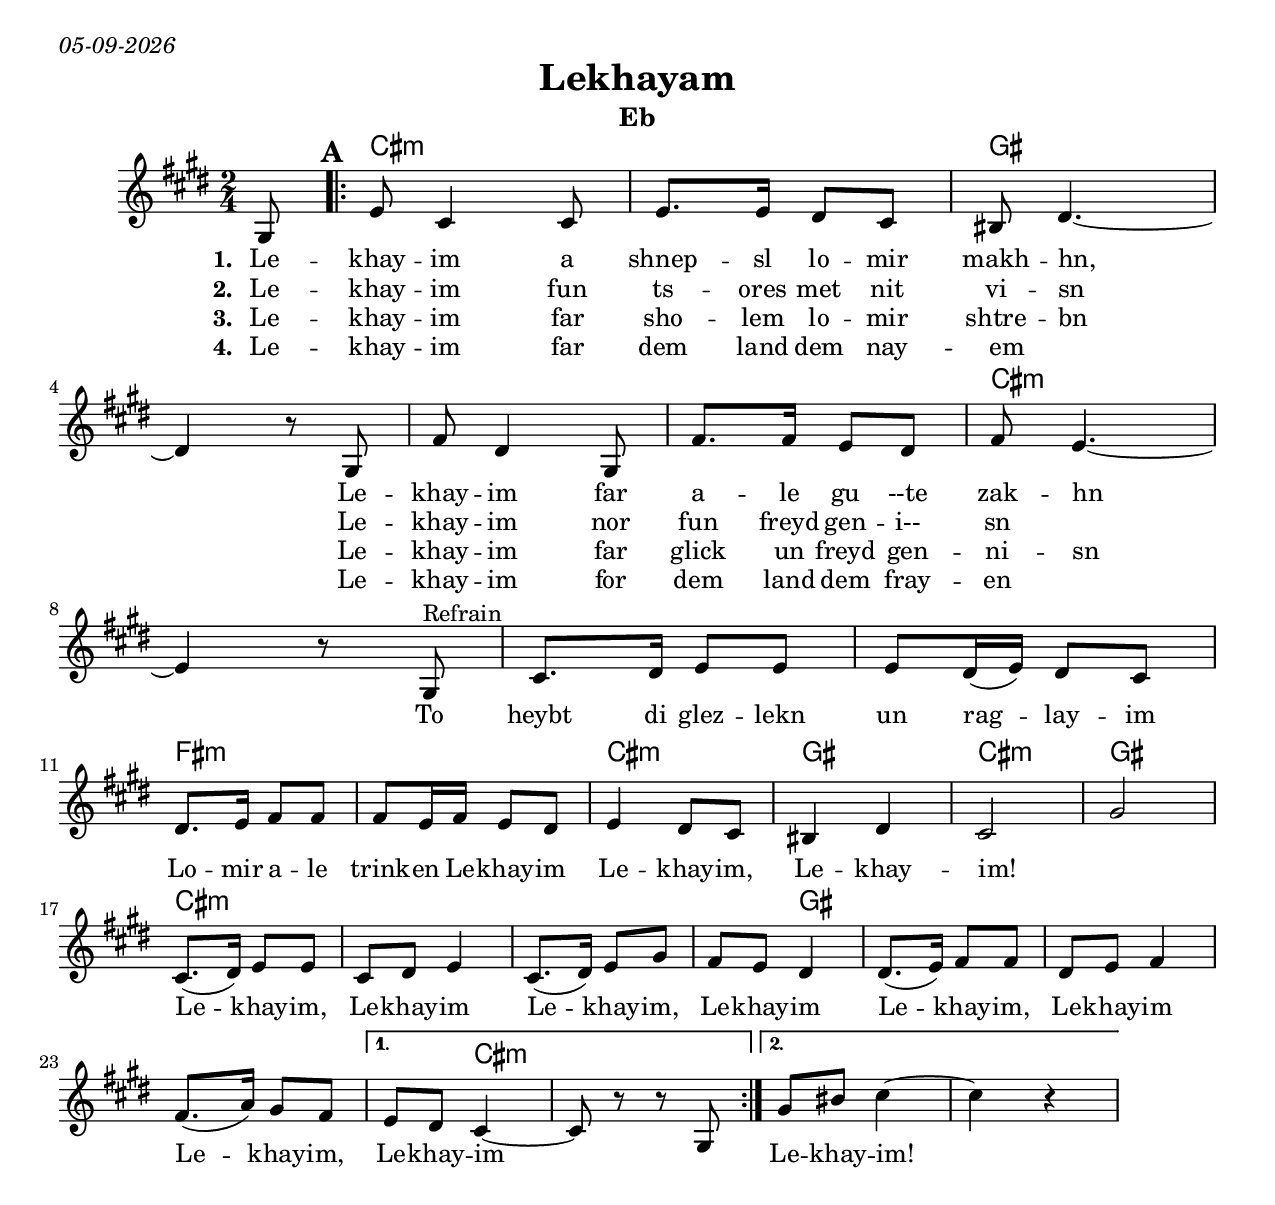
\version "2.18.0"
\include "english.ly"
\pointAndClickOff
\paper{
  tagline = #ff
  print-all-headers = ##t
  #(set-paper-size "letter")
}
date = #(strftime "%d-%m-%Y" (localtime (current-time)))

\markup{ \italic{ \date }  }

%\markup{ Got something to say? }

global = {
  \clef treble
  \key e \minor
  \time 2/4
  \set Score.markFormatter = #format-mark-box-alphabet
}

%#################################### Melody ########################
%melody =  \transpose c d \relative c {  %transpose for clarinet
melody = \relative c {
  \global
  \partial 8 b8   %lead in notes

  \repeat volta 2{
   \mark \default
   g'8 e4 e8
   g8. g16 fs8 e
   ds8 fs4.~ \break
   fs4 r8 b,


   a'8 fs4 b,8
   a'8. a16 g8 fs
   a8 g4.~ \break
   g4 r8 b,^Refrain

   e8. fs16 g8 g
   g8 fs16(g) fs8 e \break
   fs8. g16 a8 a
   a8 g16 a g8 fs

   g4 fs8 e
   ds4 fs
   e2
   b'2  \break

   e,8.(fs16) g8 g
   e8 fs g4
   e8.(fs16) g8 b
   a8 g fs4

   fs8.(g16) a8 a
   fs8 g a4
   a8.(c16)b8 a
  }
  \alternative {
    {g8 fs e4~
    e8 r8 r b}
    {b'8 ds e4~ e4 r }
  }



}
%################################# Lyrics #####################
\addlyrics{ \set stanza = #"1. "

 Le -- khay -- im a shnep -- sl lo -- mir makh -- hn,
 Le -- khay -- im far a -- le gu --te zak -- hn
 To heybt di glez -- lekn un rag -- lay -- im
 Lo -- mir a -- le trink -- en Le -- khay -- im
 Le -- khay -- im, Le -- khay -- im! _
 Le -- khay -- im, Le -- khay -- im
 Le -- khay -- im, Le -- khay -- im
 Le -- khay -- im, Le -- khay -- im
 Le -- khay -- im, Le -- khay -- im
 _ Le -- khay -- im!
}
\addlyrics{ \set stanza = #"2. "
Le -- khay -- im fun ts -- ores met nit vi -- sn
Le -- khay -- im nor fun freyd gen -- i-- sn
}
\addlyrics{ \set stanza = #"3. "
 Le -- khay -- im far sho -- lem lo -- mir shtre -- bn
 Le -- khay -- im far glick un freyd gen -- ni -- sn
}
\addlyrics{ \set stanza = #"4. "
Le -- khay -- im far dem land dem nay -- em _
Le -- khay -- im for dem land dem fray -- en
}
%################################# Chords #######################
harmonies = \chordmode {
  s8
  e2*2:m
  b2*4
  e2*4:m
  a2*2:m
  e2:m
  b2
  e2:m
  b2
  e4*7:m
  b4*8
  e:m

}

\score {\transpose c a
  % transpose score below
  %\transpose c d
  <<
    \new ChordNames {
      \set chordChanges = ##f
      \harmonies
    }
    \new Staff   \melody
  >>
  \header{
    title= "Lekhayam"
    subtitle=""
    composer= ""
    instrument = "Eb"
    arranger= ""
  }
  \layout{indent = 1.0\cm}
  \midi {
    \tempo 4 = 120

    % \midi { }
  }
}
%{
% more verses:
\markup{}
\markup {
  \font-size #2
  \fill-line {
    \hspace #0.1 % distance from left margin
    \column {
      \line { "1."
	\column {
	  ""
	}
      }
      \hspace #0.2 % vertical distance between verses
      \line { "2."
	\column {
	 ""
	}
      }
    }
    \hspace #0.1  % horiz. distance between columns
    \column {
      \line { "3."
	\column {
	  ""
	}
      }
      \hspace #0.2 % distance between verses
      \line { "4."
	\column {
	 ""
	}
      }
    }
    \hspace #0.1 % distance to right margin
  }
}

%}
